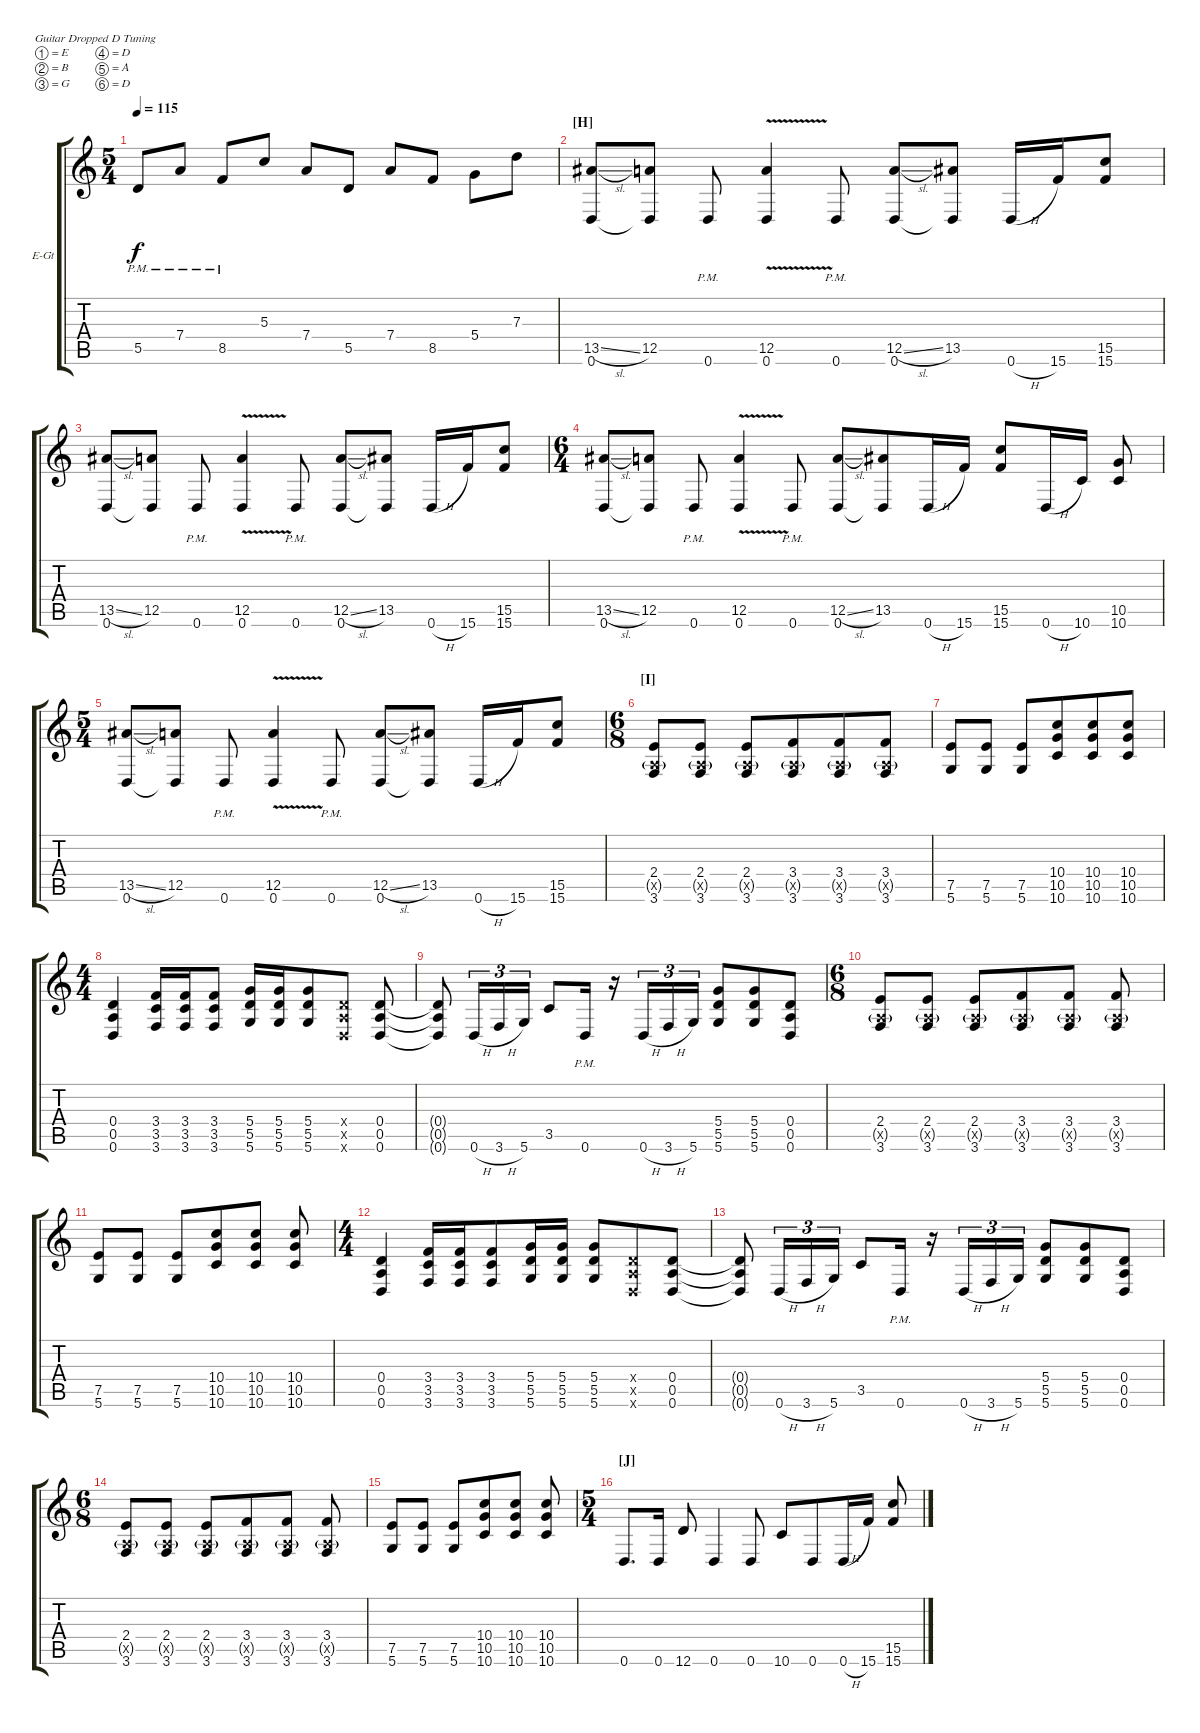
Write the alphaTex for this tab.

\defaultSystemsLayout 4
\bracketExtendMode groupsimilarinstruments
\firstSystemTrackNameOrientation horizontal
\otherSystemsTrackNameOrientation horizontal
\track ("Electric Guitar" "E-Gt") {instrument overdrivenguitar}
\staff {score tabs}
\tuning (E4 B3 G3 D3 A2 D2)
\ts (5 4)
\tempo 115
\clef g2
\ks c
5.5{pm}.8{dy f} 7.4{pm}.8 8.5{pm}.8 5.3.8 7.4.8 5.5.8 7.4.8 8.5.8 5.4.8 7.3.8 |
\section ("H" "")
(13.5{sl} 0.6).8 (12.5 0.6{t}).8 0.6{pm}.8 (0.6 12.5{v}).4 0.6{pm}.8 (12.5{sl} 0.6).8 (0.6{t} 13.5).8 0.6{h}.16 15.6.16 (15.6 15.5).8 |
(13.5{sl} 0.6).8 (12.5 0.6{t}).8 0.6{pm}.8 (0.6 12.5{v}).4 0.6{pm}.8 (12.5{sl} 0.6).8 (0.6{t} 13.5).8 0.6{h}.16 15.6.16 (15.6 15.5).8 |
\ts (6 4)
\beaming (8 2 4 3 2 1)
(13.5{sl} 0.6).8 (12.5 0.6{t}).8 0.6{pm}.8 (0.6 12.5{v}).4 0.6{pm}.8 (12.5{sl} 0.6).8 (0.6{t} 13.5).8 0.6{h}.16 15.6.16 (15.6 15.5).8 0.6{h}.16 10.6.16 (10.6 10.5).8 |
\ts (5 4)
\beaming (8 2 4 2 2)
(13.5{sl} 0.6).8 (12.5 0.6{t}).8 0.6{pm}.8 (0.6 12.5{v}).4 0.6{pm}.8 (12.5{sl} 0.6).8 (0.6{t} 13.5).8 0.6{h}.16 15.6.16 (15.6 15.5).8 |
\ts (6 8)
\section ("I" "")
(2.4 0.5{g x} 3.6).8 (2.4 0.5{g x} 3.6).8 (2.4 0.5{g x} 3.6).8 (3.4 0.5{g x} 3.6).8 (3.4 0.5{g x} 3.6).8 (3.4 0.5{g x} 3.6).8 |
(7.5 5.6).8 (7.5 5.6).8 (7.5 5.6).8 (10.6 10.5 10.4).8 (10.6 10.5 10.4).8 (10.6 10.5 10.4).8 |
\ts (4 4)
\beaming (8 2 2 3 1)
(0.4 0.5 0.6).4 (3.6 3.5 3.4).16 (3.6 3.5 3.4).16 (3.6 3.5 3.4).8 (5.4 5.5 5.6).16 (5.4 5.5 5.6).16 (5.4 5.5 5.6).8 (0.6{x} 0.5{x} 0.4{x}).8 (0.4 0.5 0.6).8 |
\beaming (8 2 3 3)
(0.6{t} 0.5{t} 0.4{t}).8 0.6{h}.16{tu (3 2)} 3.6{h}.16{tu (3 2)} 5.6.16{tu (3 2)} 3.5.8 0.6{pm}.16 r.16 0.6{h}.16{tu (3 2)} 3.6{h}.16{tu (3 2)} 5.6.16{tu (3 2)} (5.6 5.5 5.4).8 (5.4 5.5 5.6).8 (0.6 0.5 0.4).8 |
\ts (6 8)
(2.4 0.5{g x} 3.6).8 (2.4 0.5{g x} 3.6).8 (2.4 0.5{g x} 3.6).8 (3.4 0.5{g x} 3.6).8 (3.4 0.5{g x} 3.6).8 (3.4 0.5{g x} 3.6).8 |
(7.5 5.6).8 (7.5 5.6).8 (7.5 5.6).8 (10.6 10.5 10.4).8 (10.6 10.5 10.4).8 (10.6 10.5 10.4).8 |
\ts (4 4)
(0.4 0.5 0.6).4 (3.6 3.5 3.4).16 (3.6 3.5 3.4).16 (3.6 3.5 3.4).8 (5.4 5.5 5.6).16 (5.4 5.5 5.6).16 (5.4 5.5 5.6).8 (0.6{x} 0.5{x} 0.4{x}).8 (0.4 0.5 0.6).8 |
(0.6{t} 0.5{t} 0.4{t}).8 0.6{h}.16{tu (3 2)} 3.6{h}.16{tu (3 2)} 5.6.16{tu (3 2)} 3.5.8 0.6{pm}.16 r.16 0.6{h}.16{tu (3 2)} 3.6{h}.16{tu (3 2)} 5.6.16{tu (3 2)} (5.6 5.5 5.4).8 (5.4 5.5 5.6).8 (0.6 0.5 0.4).8 |
\ts (6 8)
(2.4 0.5{g x} 3.6).8 (2.4 0.5{g x} 3.6).8 (2.4 0.5{g x} 3.6).8 (3.4 0.5{g x} 3.6).8 (3.4 0.5{g x} 3.6).8 (3.4 0.5{g x} 3.6).8 |
(7.5 5.6).8 (7.5 5.6).8 (7.5 5.6).8 (10.6 10.5 10.4).8 (10.6 10.5 10.4).8 (10.6 10.5 10.4).8 |
\ts (5 4)
\beaming (8 2 4 3 1)
\section ("J" "")
0.6.8{d} 0.6.16 12.6.8 0.6.4 0.6.8 10.6.8 0.6.8 0.6{h}.16 15.6.16 (15.6 15.5).8
